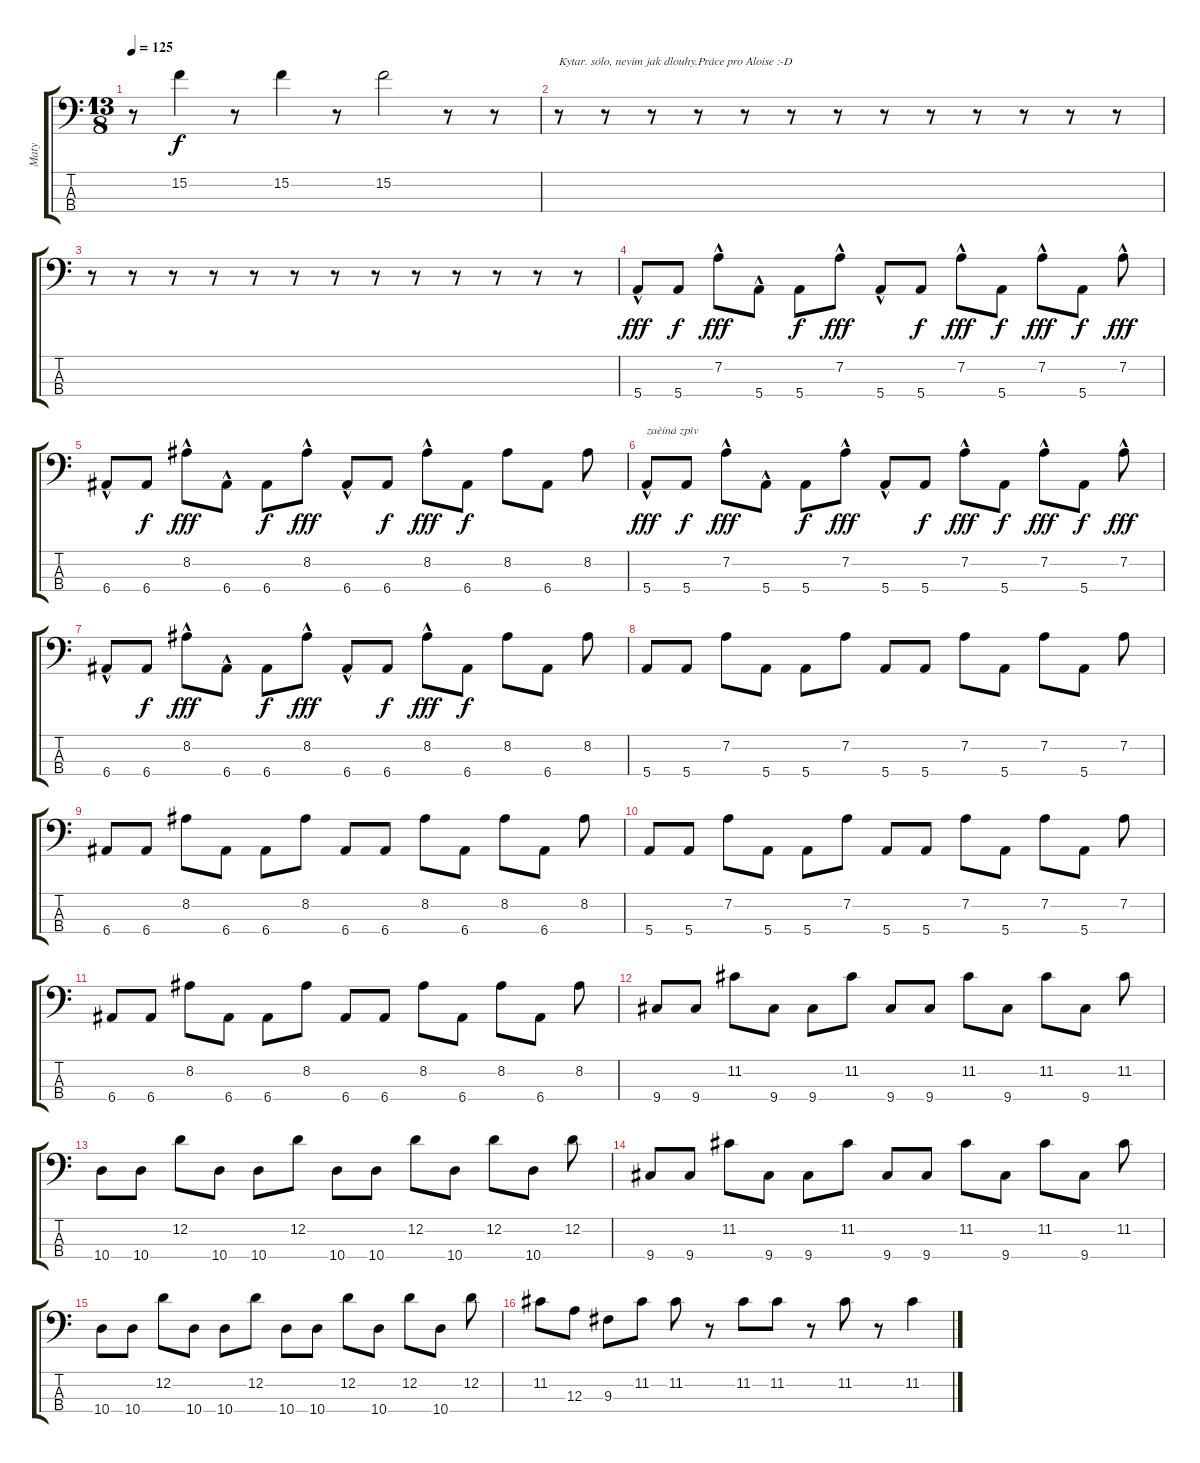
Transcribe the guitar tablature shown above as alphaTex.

\track ("Maty" "Maty") {instrument electricbassfinger}
\staff {score tabs}
\tuning (G2 D2 A1 E1) {hide}
\ts (13 8)
\tempo 125
\clef f4
\ks c
r.8{dy f} 15.2.4 r.8 15.2.4 r.8 15.2.2 r.8 r.8 |
r.8{txt "Kytar. sólo, nevim jak dlouhy.Práce pro Aloise :-D"} r.8 r.8 r.8 r.8 r.8 r.8 r.8 r.8 r.8 r.8 r.8 r.8 |
r.8 r.8 r.8 r.8 r.8 r.8 r.8 r.8 r.8 r.8 r.8 r.8 r.8 |
5.4{hac}.8{dy fff} 5.4.8{dy f} 7.2{hac}.8{dy fff} 5.4{hac}.8 5.4.8{dy f} 7.2{hac}.8{dy fff} 5.4{hac}.8 5.4.8{dy f} 7.2{hac}.8{dy fff} 5.4.8{dy f} 7.2{hac}.8{dy fff} 5.4.8{dy f} 7.2{hac}.8{dy fff} |
6.4{hac}.8 6.4.8{dy f} 8.2{hac}.8{dy fff} 6.4{hac}.8 6.4.8{dy f} 8.2{hac}.8{dy fff} 6.4{hac}.8 6.4.8{dy f} 8.2{hac}.8{dy fff} 6.4.8{dy f} 8.2.8 6.4.8 8.2.8 |
5.4{hac}.8{txt "zaèíná zpìv" dy fff} 5.4.8{dy f} 7.2{hac}.8{dy fff} 5.4{hac}.8 5.4.8{dy f} 7.2{hac}.8{dy fff} 5.4{hac}.8 5.4.8{dy f} 7.2{hac}.8{dy fff} 5.4.8{dy f} 7.2{hac}.8{dy fff} 5.4.8{dy f} 7.2{hac}.8{dy fff} |
6.4{hac}.8 6.4.8{dy f} 8.2{hac}.8{dy fff} 6.4{hac}.8 6.4.8{dy f} 8.2{hac}.8{dy fff} 6.4{hac}.8 6.4.8{dy f} 8.2{hac}.8{dy fff} 6.4.8{dy f} 8.2.8 6.4.8 8.2.8 |
5.4.8 5.4.8 7.2.8 5.4.8 5.4.8 7.2.8 5.4.8 5.4.8 7.2.8 5.4.8 7.2.8 5.4.8 7.2.8 |
6.4.8 6.4.8 8.2.8 6.4.8 6.4.8 8.2.8 6.4.8 6.4.8 8.2.8 6.4.8 8.2.8 6.4.8 8.2.8 |
5.4.8 5.4.8 7.2.8 5.4.8 5.4.8 7.2.8 5.4.8 5.4.8 7.2.8 5.4.8 7.2.8 5.4.8 7.2.8 |
6.4.8 6.4.8 8.2.8 6.4.8 6.4.8 8.2.8 6.4.8 6.4.8 8.2.8 6.4.8 8.2.8 6.4.8 8.2.8 |
9.4.8 9.4.8 11.2.8 9.4.8 9.4.8 11.2.8 9.4.8 9.4.8 11.2.8 9.4.8 11.2.8 9.4.8 11.2.8 |
10.4.8 10.4.8 12.2.8 10.4.8 10.4.8 12.2.8 10.4.8 10.4.8 12.2.8 10.4.8 12.2.8 10.4.8 12.2.8 |
9.4.8 9.4.8 11.2.8 9.4.8 9.4.8 11.2.8 9.4.8 9.4.8 11.2.8 9.4.8 11.2.8 9.4.8 11.2.8 |
10.4.8 10.4.8 12.2.8 10.4.8 10.4.8 12.2.8 10.4.8 10.4.8 12.2.8 10.4.8 12.2.8 10.4.8 12.2.8 |
11.2.8 12.3.8 9.3.8 11.2.8 11.2.8 r.8 11.2.8 11.2.8 r.8 11.2.8 r.8 11.2.4
